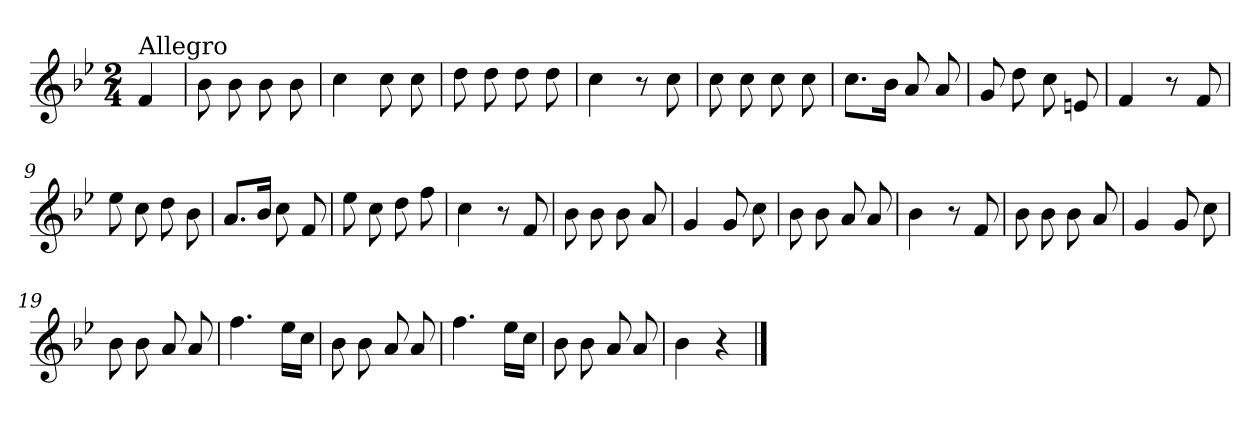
**kern
*part1
*staff1
*clefG2
*k[b-e-]
*B-:
*M2/4
=
!LO:TX:a:t=Allegro
4f/
=1
8b-\
8b-\
8b-\
8b-\
=2
4cc\
8cc\
8cc\
=3
8dd\
8dd\
8dd\
8dd\
=4
4cc\
8r
8cc\
=5
8cc\
8cc\
8cc\
8cc\
=6
8.cc\L
16b-\Jk
8a/
8a/
=7
8g/
8dd\
8cc\
8en/
=8
4f/
8r
8f/
!!LO:LB:g=z
=9
8ee-\
8cc\
8dd\
8b-\
=10
8.a/L
16b-/Jk
8cc\
8f/
=11
8ee-\
8cc\
8dd\
8ff\
=12
4cc\
8r
8f/
=13
8b-\
8b-\
8b-\
8a/
=14
4g/
8g/
8cc\
=15
8b-\
8b-\
8a/
8a/
=16
4b-\
8r
8f/
=17
8b-\
8b-\
8b-\
8a/
!!LO:LB:g=z
=18
4g/
8g/
8cc\
=19
8b-\
8b-\
8a/
8a/
=20
4.ff\
16ee-\LL
16cc\JJ
=21
8b-\
8b-\
8a/
8a/
=22
4.ff\
16ee-\LL
16cc\JJ
=23
8b-\
8b-\
8a/
8a/
=24
4b-\
4r
==
*-
